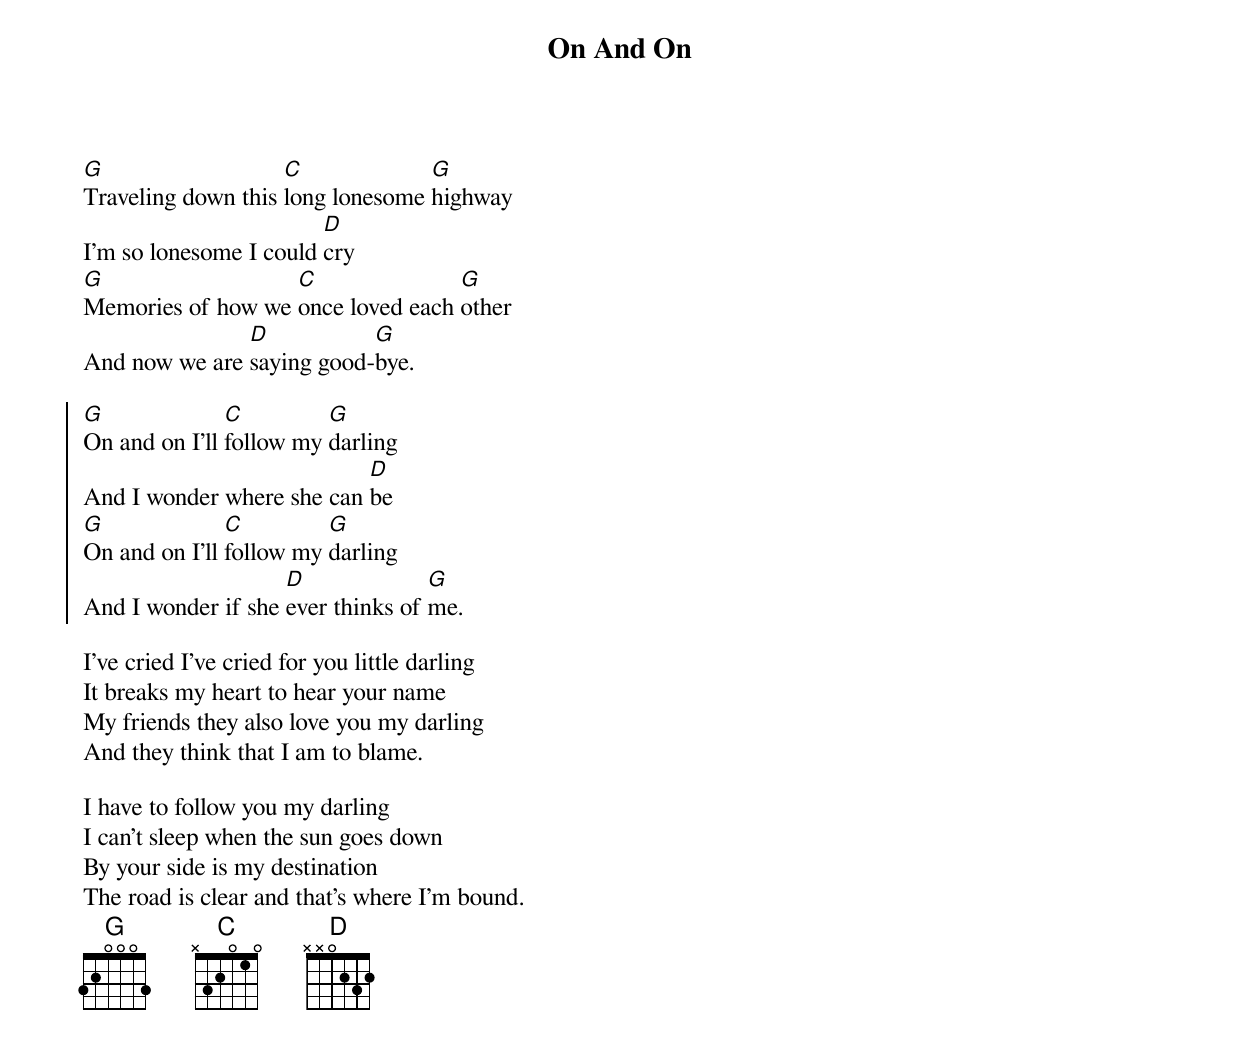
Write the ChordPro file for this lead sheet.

{title: On And On}

[G]Traveling down this [C]long lonesome [G]highway
I'm so lonesome I could [D]cry
[G]Memories of how we [C]once loved each [G]other
And now we are [D]saying good-[G]bye.

{start_of_chorus}
[G]On and on I'll [C]follow my [G]darling
And I wonder where she can [D]be
[G]On and on I'll [C]follow my [G]darling
And I wonder if she [D]ever thinks of [G]me.
{end_of_chorus}

I've cried I've cried for you little darling
It breaks my heart to hear your name
My friends they also love you my darling
And they think that I am to blame.

I have to follow you my darling
I can't sleep when the sun goes down
By your side is my destination
The road is clear and that's where I'm bound.
